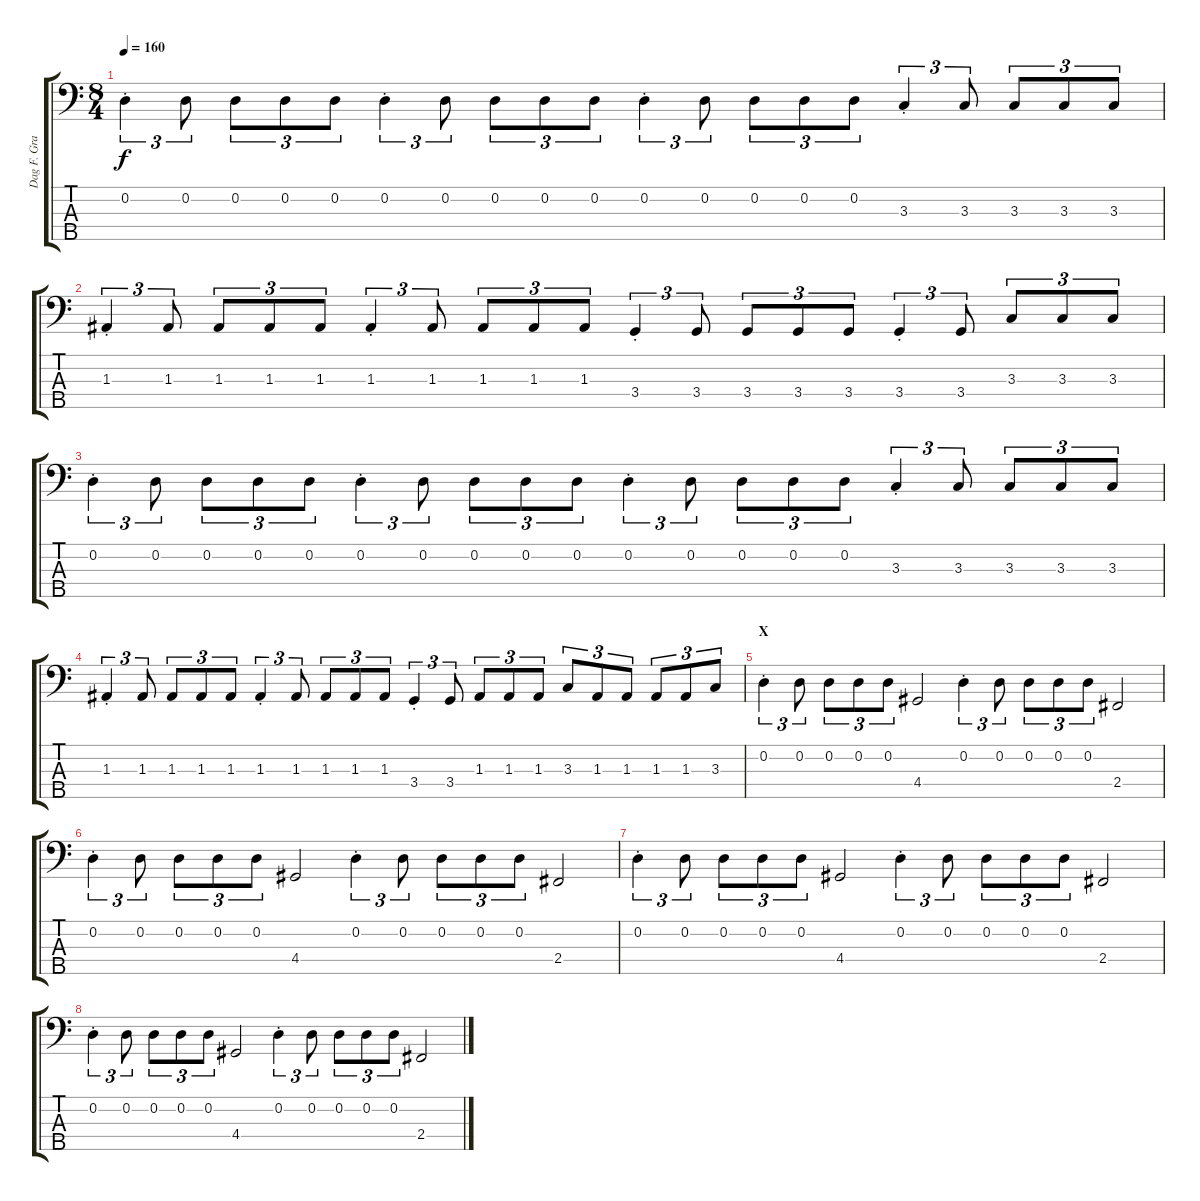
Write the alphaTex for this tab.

\track ("Dag F. Gravem" "Dag F. Gra") {instrument electricbassfinger}
\staff {score tabs}
\tuning (G2 D2 A1 E1 B0) {hide}
\ts (8 4)
\tempo 160
\clef f4
\ks c
0.2{st}.4{tu (3 2) dy f} 0.2.8{tu (3 2)} 0.2.8{tu (3 2)} 0.2.8{tu (3 2)} 0.2.8{tu (3 2)} 0.2{st}.4{tu (3 2)} 0.2.8{tu (3 2)} 0.2.8{tu (3 2)} 0.2.8{tu (3 2)} 0.2.8{tu (3 2)} 0.2{st}.4{tu (3 2)} 0.2.8{tu (3 2)} 0.2.8{tu (3 2)} 0.2.8{tu (3 2)} 0.2.8{tu (3 2)} 3.3{st}.4{tu (3 2)} 3.3.8{tu (3 2)} 3.3.8{tu (3 2)} 3.3.8{tu (3 2)} 3.3.8{tu (3 2)} |
1.3{st}.4{tu (3 2)} 1.3.8{tu (3 2)} 1.3.8{tu (3 2)} 1.3.8{tu (3 2)} 1.3.8{tu (3 2)} 1.3{st}.4{tu (3 2)} 1.3.8{tu (3 2)} 1.3.8{tu (3 2)} 1.3.8{tu (3 2)} 1.3.8{tu (3 2)} 3.4{st}.4{tu (3 2)} 3.4.8{tu (3 2)} 3.4.8{tu (3 2)} 3.4.8{tu (3 2)} 3.4.8{tu (3 2)} 3.4{st}.4{tu (3 2)} 3.4.8{tu (3 2)} 3.3.8{tu (3 2)} 3.3.8{tu (3 2)} 3.3.8{tu (3 2)} |
0.2{st}.4{tu (3 2)} 0.2.8{tu (3 2)} 0.2.8{tu (3 2)} 0.2.8{tu (3 2)} 0.2.8{tu (3 2)} 0.2{st}.4{tu (3 2)} 0.2.8{tu (3 2)} 0.2.8{tu (3 2)} 0.2.8{tu (3 2)} 0.2.8{tu (3 2)} 0.2{st}.4{tu (3 2)} 0.2.8{tu (3 2)} 0.2.8{tu (3 2)} 0.2.8{tu (3 2)} 0.2.8{tu (3 2)} 3.3{st}.4{tu (3 2)} 3.3.8{tu (3 2)} 3.3.8{tu (3 2)} 3.3.8{tu (3 2)} 3.3.8{tu (3 2)} |
1.3{st}.4{tu (3 2)} 1.3.8{tu (3 2)} 1.3.8{tu (3 2)} 1.3.8{tu (3 2)} 1.3.8{tu (3 2)} 1.3{st}.4{tu (3 2)} 1.3.8{tu (3 2)} 1.3.8{tu (3 2)} 1.3.8{tu (3 2)} 1.3.8{tu (3 2)} 3.4{st}.4{tu (3 2)} 3.4.8{tu (3 2)} 1.3.8{tu (3 2)} 1.3.8{tu (3 2)} 1.3.8{tu (3 2)} 3.3.8{tu (3 2)} 1.3.8{tu (3 2)} 1.3.8{tu (3 2)} 1.3.8{tu (3 2)} 1.3.8{tu (3 2)} 3.3.8{tu (3 2)} |
\section ("" "X")
0.2{st}.4{tu (3 2)} 0.2.8{tu (3 2)} 0.2.8{tu (3 2)} 0.2.8{tu (3 2)} 0.2.8{tu (3 2)} 4.4.2 0.2{st}.4{tu (3 2)} 0.2.8{tu (3 2)} 0.2.8{tu (3 2)} 0.2.8{tu (3 2)} 0.2.8{tu (3 2)} 2.4.2 |
0.2{st}.4{tu (3 2)} 0.2.8{tu (3 2)} 0.2.8{tu (3 2)} 0.2.8{tu (3 2)} 0.2.8{tu (3 2)} 4.4.2 0.2{st}.4{tu (3 2)} 0.2.8{tu (3 2)} 0.2.8{tu (3 2)} 0.2.8{tu (3 2)} 0.2.8{tu (3 2)} 2.4.2 |
0.2{st}.4{tu (3 2)} 0.2.8{tu (3 2)} 0.2.8{tu (3 2)} 0.2.8{tu (3 2)} 0.2.8{tu (3 2)} 4.4.2 0.2{st}.4{tu (3 2)} 0.2.8{tu (3 2)} 0.2.8{tu (3 2)} 0.2.8{tu (3 2)} 0.2.8{tu (3 2)} 2.4.2 |
0.2{st}.4{tu (3 2)} 0.2.8{tu (3 2)} 0.2.8{tu (3 2)} 0.2.8{tu (3 2)} 0.2.8{tu (3 2)} 4.4.2 0.2{st}.4{tu (3 2)} 0.2.8{tu (3 2)} 0.2.8{tu (3 2)} 0.2.8{tu (3 2)} 0.2.8{tu (3 2)} 2.4.2
